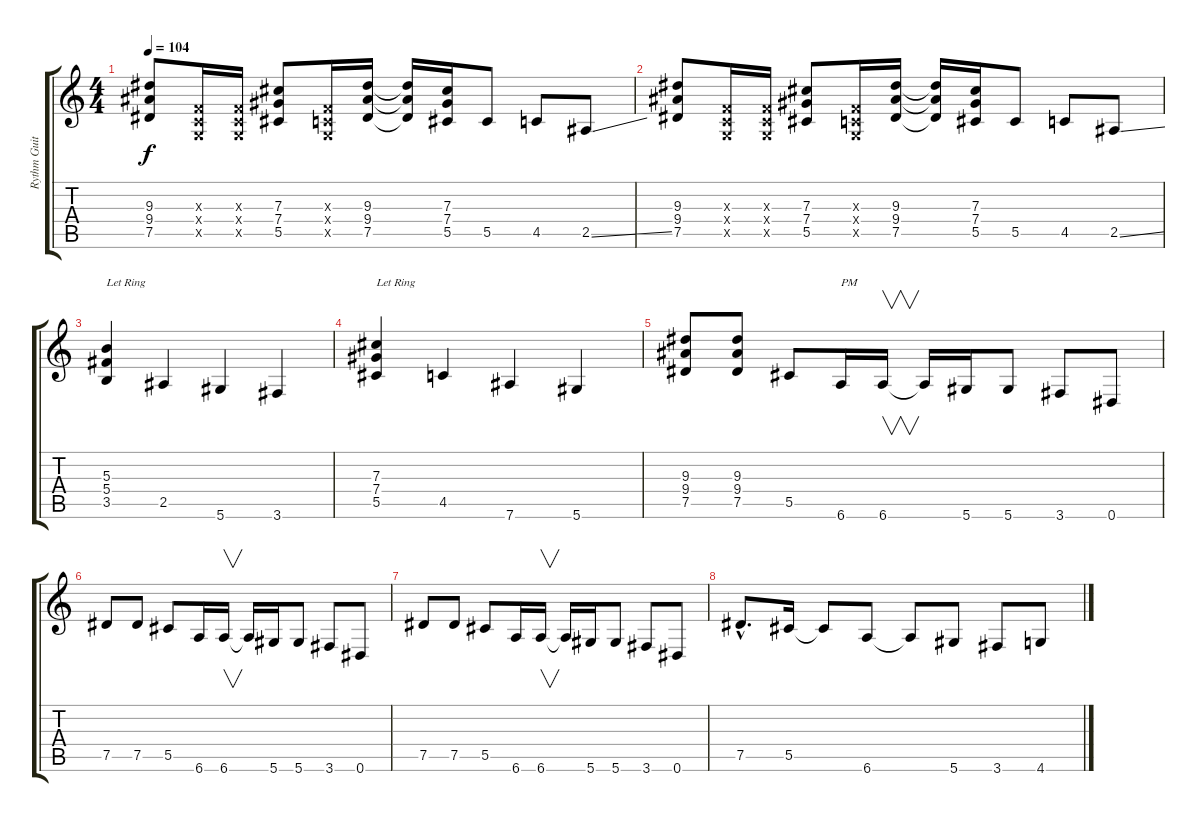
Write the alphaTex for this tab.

\track ("Rythm Guitar 1" "Rythm Guit") {instrument overdrivenguitar}
\staff {score tabs}
\tuning (Eb4 Bb3 Gb3 Db3 Ab2 Eb2) {hide}
\ts (4 4)
\tempo 104
\clef g2
\ks c
(9.3 9.4 7.5).8{dy f} (-1.3{x} -1.4{x} -1.5{x}).16 (-1.3{x} -1.4{x} -1.5{x}).16 (7.3 7.4 5.5).8 (-1.3{x} -1.4{x} -1.5{x}).16 (9.3 9.4 7.5).16 (9.3{t} 9.4{t} 7.5{t}).16 (7.3 7.4 5.5).16 5.5.8 4.5.8 2.5{ss}.8 |
(9.3 9.4 7.5).8 (-1.3{x} -1.4{x} -1.5{x}).16 (-1.3{x} -1.4{x} -1.5{x}).16 (7.3 7.4 5.5).8 (-1.3{x} -1.4{x} -1.5{x}).16 (9.3 9.4 7.5).16 (9.3{t} 9.4{t} 7.5{t}).16 (7.3 7.4 5.5).16 5.5.8 4.5.8 2.5{ss}.8 |
(5.3 5.4 3.5).4{txt "Let Ring"} 2.5.4 5.6.4 3.6.4 |
(7.3 7.4 5.5).4{txt "Let Ring"} 4.5.4 7.6.4 5.6.4 |
(9.3 9.4 7.5).8 (9.3 9.4 7.5).8 5.5.8 6.6.16{txt "PM"} 6.6.16{v} 6.6{t}.16 5.6.16 5.6.8 3.6.8 0.6.8 |
7.5.8 7.5.8 5.5.8 6.6.16 6.6.16{v} 6.6{t}.16 5.6.16 5.6.8 3.6.8 0.6.8 |
7.5.8 7.5.8 5.5.8 6.6.16 6.6.16{v} 6.6{t}.16 5.6.16 5.6.8 3.6.8 0.6.8 |
7.5{hac}.8{d} 5.5.16 5.5{t}.8 6.6.8 6.6{t}.8 5.6.8 3.6.8 4.6.8
